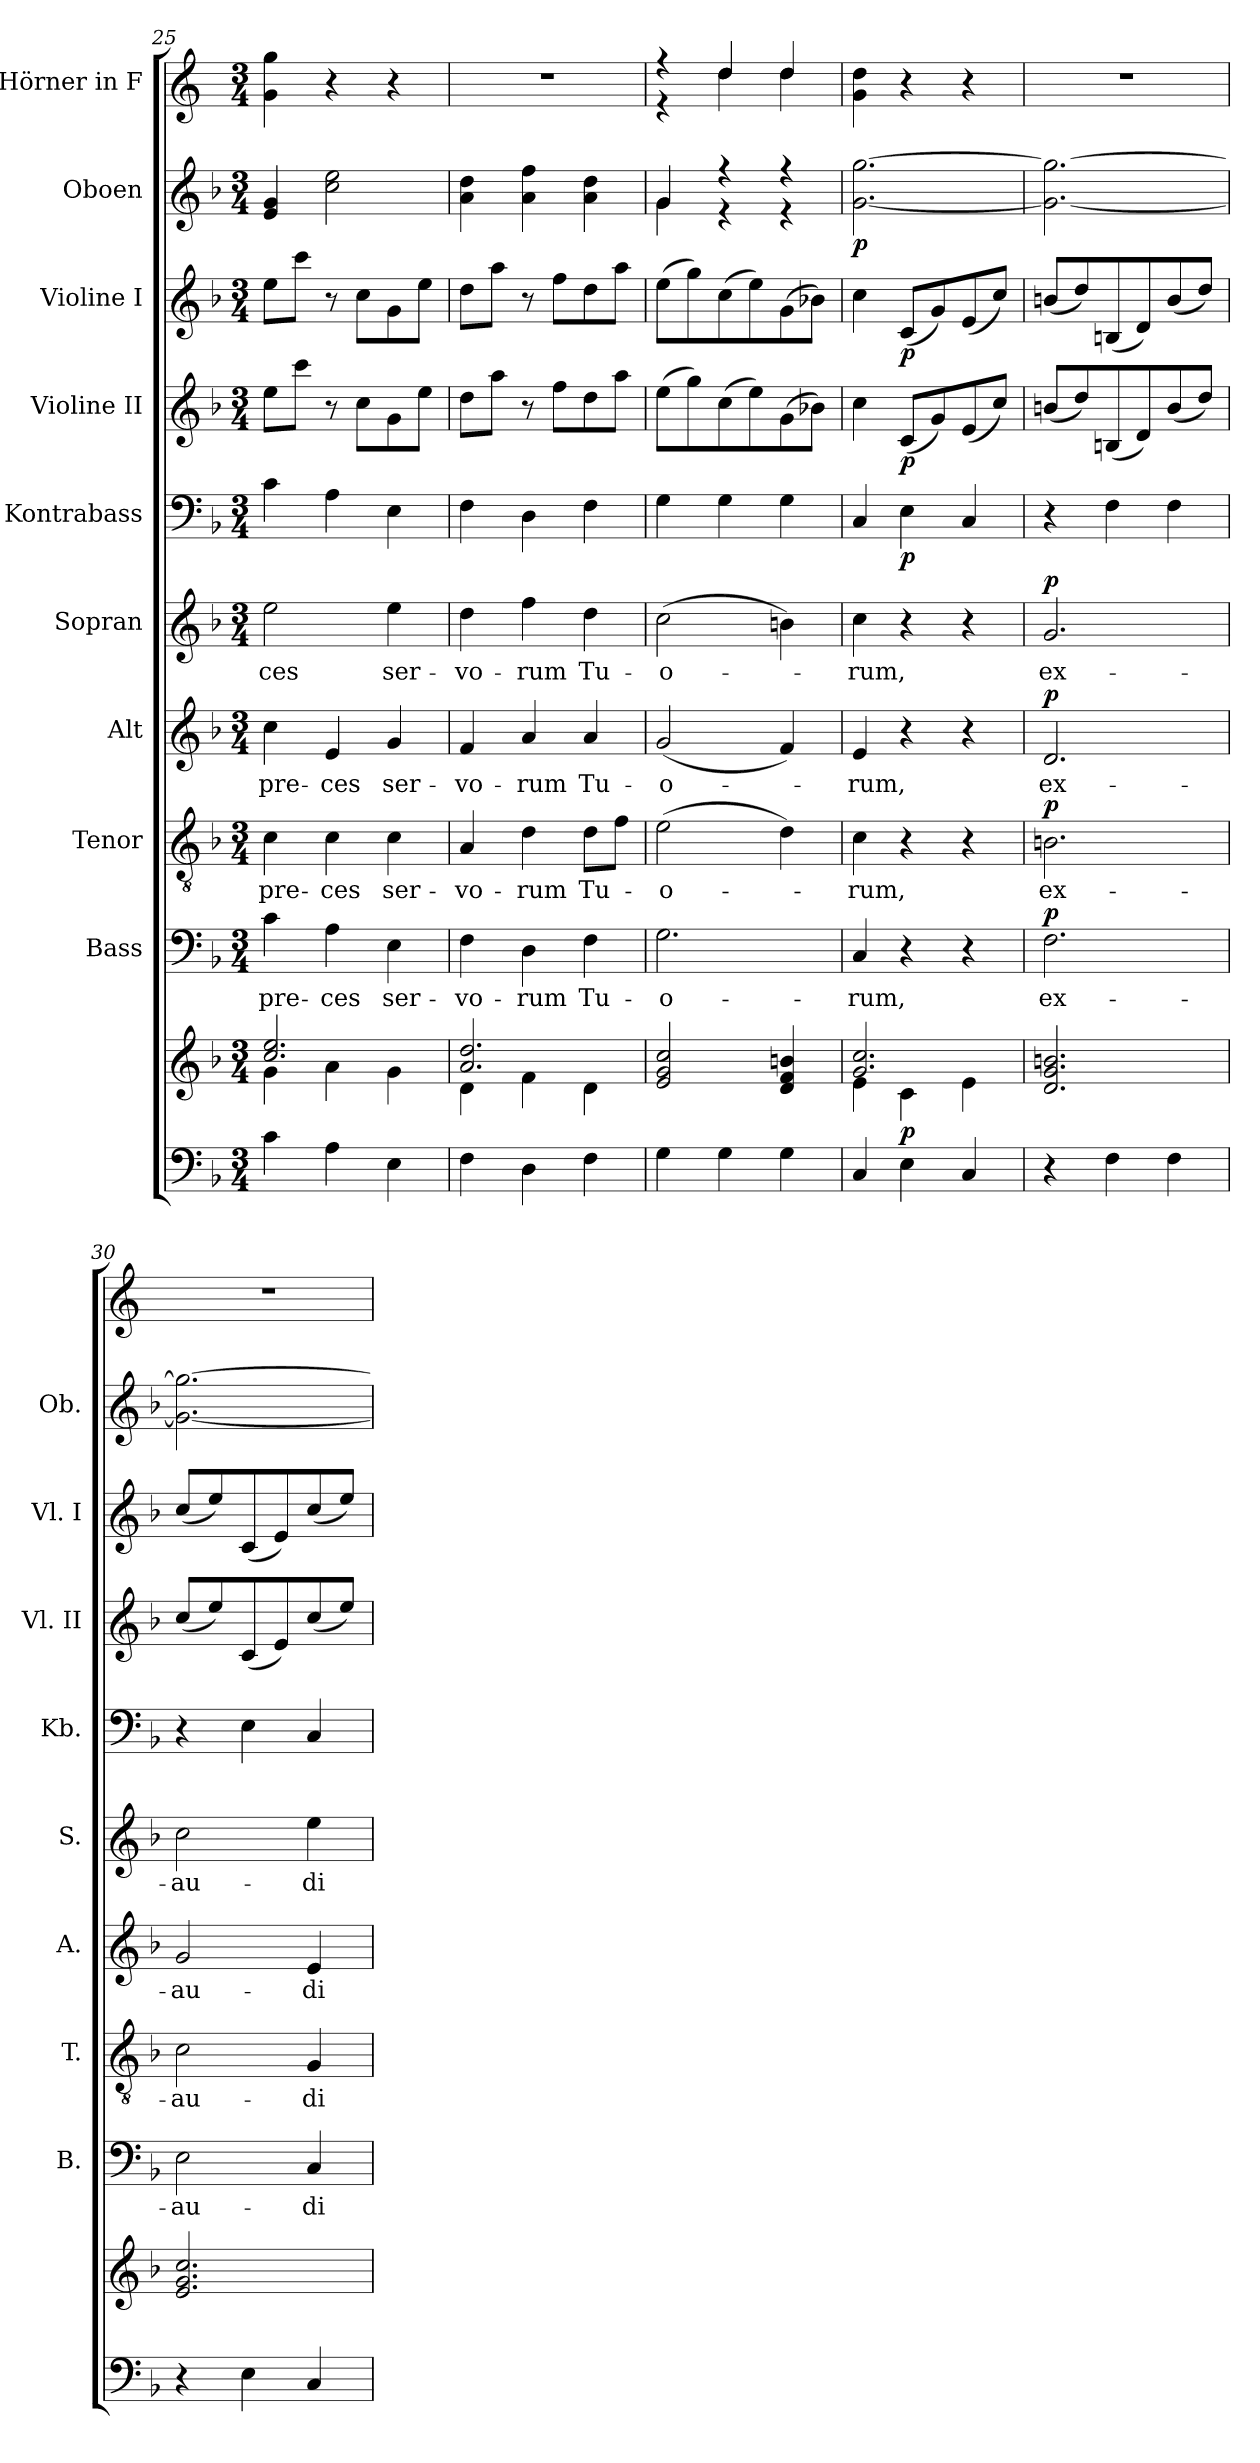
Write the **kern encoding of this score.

**kern	**kern	**dynam	**kern	**text	**dynam	**kern	**text	**dynam	**kern	**text	**dynam	**kern	**text	**dynam	**kern	**dynam	**kern	**dynam	**kern	**dynam	**kern	**dynam	**kern
*part10	*part10	*part10	*part9	*part9	*part9	*part8	*part8	*part8	*part7	*part7	*part7	*part6	*part6	*part6	*part5	*part5	*part4	*part4	*part3	*part3	*part2	*part2	*part1
*staff11	*staff10	*staff10/11	*staff9	*staff9	*staff9	*staff8	*staff8	*staff8	*staff7	*staff7	*staff7	*staff6	*staff6	*staff6	*staff5	*staff5	*staff4	*staff4	*staff3	*staff3	*staff2	*staff2	*staff1
*	*	*	*I"Bass	*	*	*I"Tenor	*	*	*I"Alt	*	*	*I"Sopran	*	*	*I"Kontrabass	*	*I"Violine II	*	*I"Violine I	*	*I"Oboen	*	*I"Hörner in F
*	*	*	*I'B.	*	*	*I'T.	*	*	*I'A.	*	*	*I'S.	*	*	*I'Kb.	*	*I'Vl. II	*	*I'Vl. I	*	*I'Ob.	*	*
!!LO:PB:g=z
*clefF4	*clefG2	*	*clefF4	*	*	*clefGv2	*	*	*clefG2	*	*	*clefG2	*	*	*clefF4	*	*clefG2	*	*clefG2	*	*clefG2	*	*clefG2
*	*	*	*	*	*	*	*	*	*	*	*	*	*	*	*ITrd7c12	*	*	*	*	*	*	*	*ITrd4c7
*k[b-]	*k[b-]	*	*k[b-]	*	*	*k[b-]	*	*	*k[b-]	*	*	*k[b-]	*	*	*k[b-]	*	*k[b-]	*	*k[b-]	*	*k[b-]	*	*k[b-]
*F:	*F:	*	*F:	*	*	*F:	*	*	*F:	*	*	*F:	*	*	*F:	*	*F:	*	*F:	*	*F:	*	*F:
*M3/4	*M3/4	*	*M3/4	*	*	*M3/4	*	*	*M3/4	*	*	*M3/4	*	*	*M3/4	*	*M3/4	*	*M3/4	*	*M3/4	*	*M3/4
=25	=25	=25	=25	=25	=25	=25	=25	=25	=25	=25	=25	=25	=25	=25	=25	=25	=25	=25	=25	=25	=25	=25	=25
*	*^	*	*	*	*	*	*	*	*	*	*	*	*	*	*	*	*	*	*	*	*	*	*
!	!	!	!	!	!LO:LY:b	!	!	!LO:LY:b	!	!	!LO:LY:b	!	!	!LO:LY:b	!	!	!	!	!	!	!	!	!	!
4c\	2.cc/ 2.ee/	4g\	.	4c\	pre-	.	4c\	pre-	.	4cc\	pre-	.	2ee\	-ces	.	4C\	.	8ee\L	.	8ee\L	.	4e/ 4g/	.	4c\ 4cc\
.	.	.	.	.	.	.	.	.	.	.	.	.	.	.	.	.	.	8ccc\J	.	8ccc\J	.	.	.	.
!	!	!	!	!	!LO:LY:b	!	!	!LO:LY:b	!	!	!LO:LY:b	!	!	!	!	!	!	!	!	!	!	!	!	!
4A\	.	4a\	.	4A\	-ces	.	4c\	-ces	.	4e/	-ces	.	.	.	.	4AA\	.	8r	.	8r	.	2cc\ 2ee\	.	4r
.	.	.	.	.	.	.	.	.	.	.	.	.	.	.	.	.	.	8cc\L	.	8cc\L	.	.	.	.
!	!	!	!	!	!LO:LY:b	!	!	!LO:LY:b	!	!	!LO:LY:b	!	!	!LO:LY:b	!	!	!	!	!	!	!	!	!	!
4E\	.	4g\	.	4E\	ser-	.	4c\	ser-	.	4g/	ser-	.	4ee\	ser-	.	4EE\	.	8g\	.	8g\	.	.	.	4r
.	.	.	.	.	.	.	.	.	.	.	.	.	.	.	.	.	.	8ee\J	.	8ee\J	.	.	.	.
=26	=26	=26	=26	=26	=26	=26	=26	=26	=26	=26	=26	=26	=26	=26	=26	=26	=26	=26	=26	=26	=26	=26	=26	=26
!	!	!	!	!	!LO:LY:b	!	!	!LO:LY:b	!	!	!LO:LY:b	!	!	!LO:LY:b	!	!	!	!	!	!	!	!	!	!
4F\	2.a/ 2.dd/	4d\	.	4F\	-vo-	.	4A/	-vo-	.	4f/	-vo-	.	4dd\	-vo-	.	4FF\	.	8dd\L	.	8dd\L	.	4a\ 4dd\	.	2.r
.	.	.	.	.	.	.	.	.	.	.	.	.	.	.	.	.	.	8aa\J	.	8aa\J	.	.	.	.
!	!	!	!	!	!LO:LY:b	!	!	!LO:LY:b	!	!	!LO:LY:b	!	!	!LO:LY:b	!	!	!	!	!	!	!	!	!	!
4D\	.	4f\	.	4D\	-rum	.	4d\	-rum	.	4a/	-rum	.	4ff\	-rum	.	4DD\	.	8r	.	8r	.	4a\ 4ff\	.	.
.	.	.	.	.	.	.	.	.	.	.	.	.	.	.	.	.	.	8ff\L	.	8ff\L	.	.	.	.
!	!	!	!	!	!LO:LY:b	!	!	!LO:LY:b	!	!	!LO:LY:b	!	!	!LO:LY:b	!	!	!	!	!	!	!	!	!	!
4F\	.	4d\	.	4F\	Tu-	.	8d\L	Tu-	.	4a/	Tu-	.	4dd\	Tu-	.	4FF\	.	8dd\	.	8dd\	.	4a\ 4dd\	.	.
.	.	.	.	.	.	.	8f\J	.	.	.	.	.	.	.	.	.	.	8aa\J	.	8aa\J	.	.	.	.
*	*v	*v	*	*	*	*	*	*	*	*	*	*	*	*	*	*	*	*	*	*	*	*	*	*
=27	=27	=27	=27	=27	=27	=27	=27	=27	=27	=27	=27	=27	=27	=27	=27	=27	=27	=27	=27	=27	=27	=27	=27
!	!	!	!	!LO:LY:b	!	!	!LO:LY:b	!	!	!LO:LY:b	!	!	!LO:LY:b	!	!	!	!	!	!	!	!	!	!
*	*	*	*	*	*	*	*	*	*	*	*	*	*	*	*	*	*	*	*	*	*^	*	*^
4G\	2e/ 2g/ 2cc/	.	2.G\	-o-	.	(>2e\	-o-	.	(<2g/	-o-	.	(>2cc\	-o-	.	4GG\	.	(>8ee\L	.	(>8ee\L	.	4g/	4g\	.	4r	4r
.	.	.	.	.	.	.	.	.	.	.	.	.	.	.	.	.	8gg\)	.	8gg\)	.	.	.	.	.	.
4G\	.	.	.	.	.	.	.	.	.	.	.	.	.	.	4GG\	.	(>8cc\	.	(>8cc\	.	4r	4r	.	4g/	4g\
.	.	.	.	.	.	.	.	.	.	.	.	.	.	.	.	.	8ee\)	.	8ee\)	.	.	.	.	.	.
4G\	4d/ 4f/ 4bn/	.	.	.	.	4d\)	.	.	4f/)	.	.	4bn\)	.	.	4GG\	.	(>8g\	.	(>8g\	.	4r	4r	.	4g/	4g\
.	.	.	.	.	.	.	.	.	.	.	.	.	.	.	.	.	8b-X\J)	.	8b-X\J)	.	.	.	.	.	.
*	*	*	*	*	*	*	*	*	*	*	*	*	*	*	*	*	*	*	*	*	*v	*v	*	*	*
*	*	*	*	*	*	*	*	*	*	*	*	*	*	*	*	*	*	*	*	*	*	*	*v	*v
=28	=28	=28	=28	=28	=28	=28	=28	=28	=28	=28	=28	=28	=28	=28	=28	=28	=28	=28	=28	=28	=28	=28	=28
*	*^	*	*	*	*	*	*	*	*	*	*	*	*	*	*	*	*	*	*	*	*	*	*
!	!	!	!	!	!LO:LY:b	!	!	!LO:LY:b	!	!	!LO:LY:b	!	!	!LO:LY:b	!	!	!	!	!	!	!	!	!LO:DY:b	!
4C/	2.g/ 2.cc/	4e\	.	4C/	-rum,	.	4c\	-rum,	.	4e/	-rum,	.	4cc\	-rum,	.	4CC/	.	4cc\	.	4cc\	.	[2.g\ [2.gg\	p	4c\ 4g\
!	!	!	!LO:DY:a=2	!	!	!	!	!	!	!	!	!	!	!	!	!	!LO:DY:b	!	!LO:DY:b	!	!LO:DY:b	!	!	!
4E\	.	4c\	p	4r	.	.	4r	.	.	4r	.	.	4r	.	.	4EE\	p	(<8c/L	p	(<8c/L	p	.	.	4r
.	.	.	.	.	.	.	.	.	.	.	.	.	.	.	.	.	.	8g/)	.	8g/)	.	.	.	.
4C/	.	4e\	.	4r	.	.	4r	.	.	4r	.	.	4r	.	.	4CC/	.	(<8e/	.	(<8e/	.	.	.	4r
.	.	.	.	.	.	.	.	.	.	.	.	.	.	.	.	.	.	8cc/J)	.	8cc/J)	.	.	.	.
*	*v	*v	*	*	*	*	*	*	*	*	*	*	*	*	*	*	*	*	*	*	*	*	*	*
=29	=29	=29	=29	=29	=29	=29	=29	=29	=29	=29	=29	=29	=29	=29	=29	=29	=29	=29	=29	=29	=29	=29	=29
!	!	!	!	!LO:LY:b	!LO:DY:a	!	!LO:LY:b	!LO:DY:a	!	!LO:LY:b	!LO:DY:a	!	!LO:LY:b	!LO:DY:a	!	!	!	!	!	!	!	!	!
4r	2.d/ 2.g/ 2.bn/	.	2.F\	ex-	p	2.Bn\	ex-	p	2.d/	ex-	p	2.g/	ex-	p	4r	.	(<8bn/L	.	(<8bn/L	.	2.g\_ 2.gg\_	.	2.r
.	.	.	.	.	.	.	.	.	.	.	.	.	.	.	.	.	8dd/)	.	8dd/)	.	.	.	.
4F\	.	.	.	.	.	.	.	.	.	.	.	.	.	.	4FF\	.	(<8Bn/	.	(<8Bn/	.	.	.	.
.	.	.	.	.	.	.	.	.	.	.	.	.	.	.	.	.	8d/)	.	8d/)	.	.	.	.
4F\	.	.	.	.	.	.	.	.	.	.	.	.	.	.	4FF\	.	(<8b/	.	(<8b/	.	.	.	.
.	.	.	.	.	.	.	.	.	.	.	.	.	.	.	.	.	8dd/J)	.	8dd/J)	.	.	.	.
=30	=30	=30	=30	=30	=30	=30	=30	=30	=30	=30	=30	=30	=30	=30	=30	=30	=30	=30	=30	=30	=30	=30	=30
!	!	!	!	!LO:LY:b	!	!	!LO:LY:b	!	!	!LO:LY:b	!	!	!LO:LY:b	!	!	!	!	!	!	!	!	!	!
4r	2.e/ 2.g/ 2.cc/	.	2E\	-au-	.	2c\	-au-	.	2g/	-au-	.	2cc\	-au-	.	4r	.	(<8cc/L	.	(<8cc/L	.	2.g\_ 2.gg\_	.	2.r
.	.	.	.	.	.	.	.	.	.	.	.	.	.	.	.	.	8ee/)	.	8ee/)	.	.	.	.
4E\	.	.	.	.	.	.	.	.	.	.	.	.	.	.	4EE\	.	(<8c/	.	(<8c/	.	.	.	.
.	.	.	.	.	.	.	.	.	.	.	.	.	.	.	.	.	8e/)	.	8e/)	.	.	.	.
!	!	!	!	!LO:LY:b	!	!	!LO:LY:b	!	!	!LO:LY:b	!	!	!LO:LY:b	!	!	!	!	!	!	!	!	!	!
4C/	.	.	4C/	-di	.	4G/	-di	.	4e/	-di	.	4ee\	-di	.	4CC/	.	(<8cc/	.	(<8cc/	.	.	.	.
.	.	.	.	.	.	.	.	.	.	.	.	.	.	.	.	.	8ee/J)	.	8ee/J)	.	.	.	.
=	=	=	=	=	=	=	=	=	=	=	=	=	=	=	=	=	=	=	=	=	=	=	=
*-	*-	*-	*-	*-	*-	*-	*-	*-	*-	*-	*-	*-	*-	*-	*-	*-	*-	*-	*-	*-	*-	*-	*-
